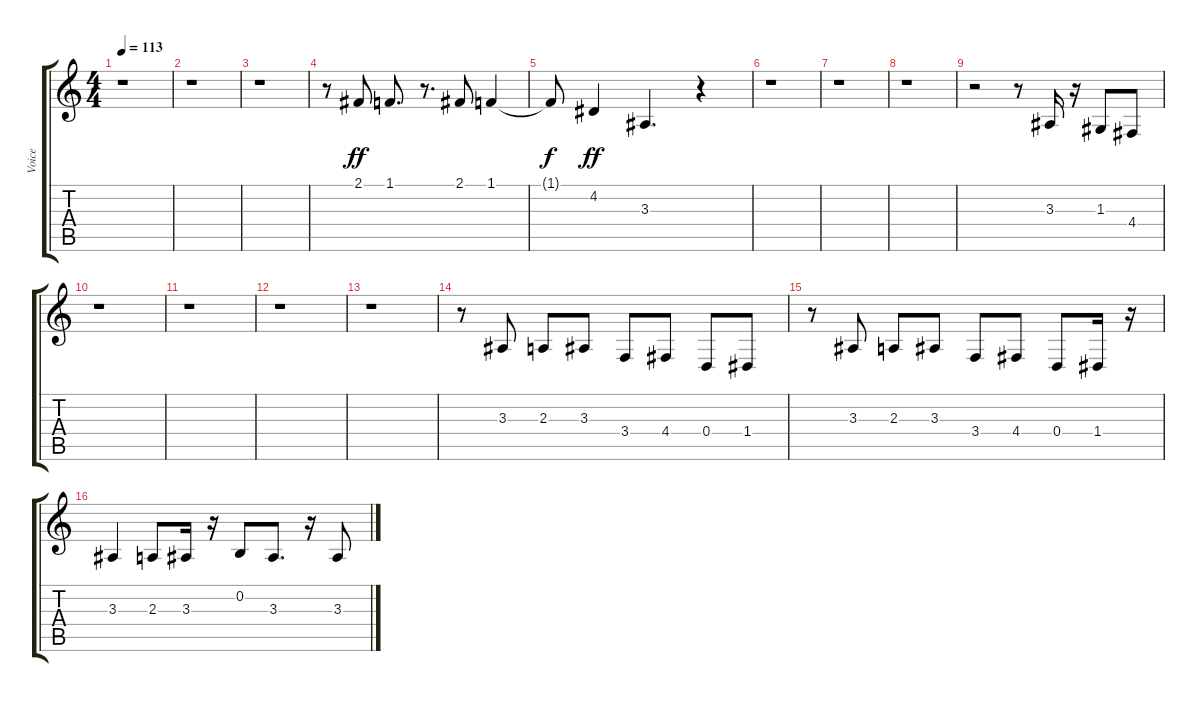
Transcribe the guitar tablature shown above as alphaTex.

\track ("Voice" "Voice") {instrument brightacousticpiano}
\staff {score tabs}
\tuning (E4 B3 G3 D3 A2 E2) {hide}
\ts (4 4)
\tempo 113
\clef g2
\ks c
r.1{dy f} |
r.1 |
r.1 |
r.8 2.1.8{dy ff} 1.1.8{d} r.8{d} 2.1.8 1.1.4 |
1.1{t}.8{dy f} 4.2.4{dy ff} 3.3.4{d} r.4 |
r.1 |
r.1 |
r.1 |
r.2 r.8 3.3.16 r.16 1.3.8 4.4.8 |
r.1 |
r.1 |
r.1 |
r.1 |
r.8 3.3.8 2.3.8 3.3.8 3.4.8 4.4.8 0.4.8 1.4.8 |
r.8 3.3.8 2.3.8 3.3.8 3.4.8 4.4.8 0.4.8 1.4.16 r.16 |
3.3.4 2.3.8 3.3.16 r.16 0.2.8 3.3.8{d} r.16 3.3.8
